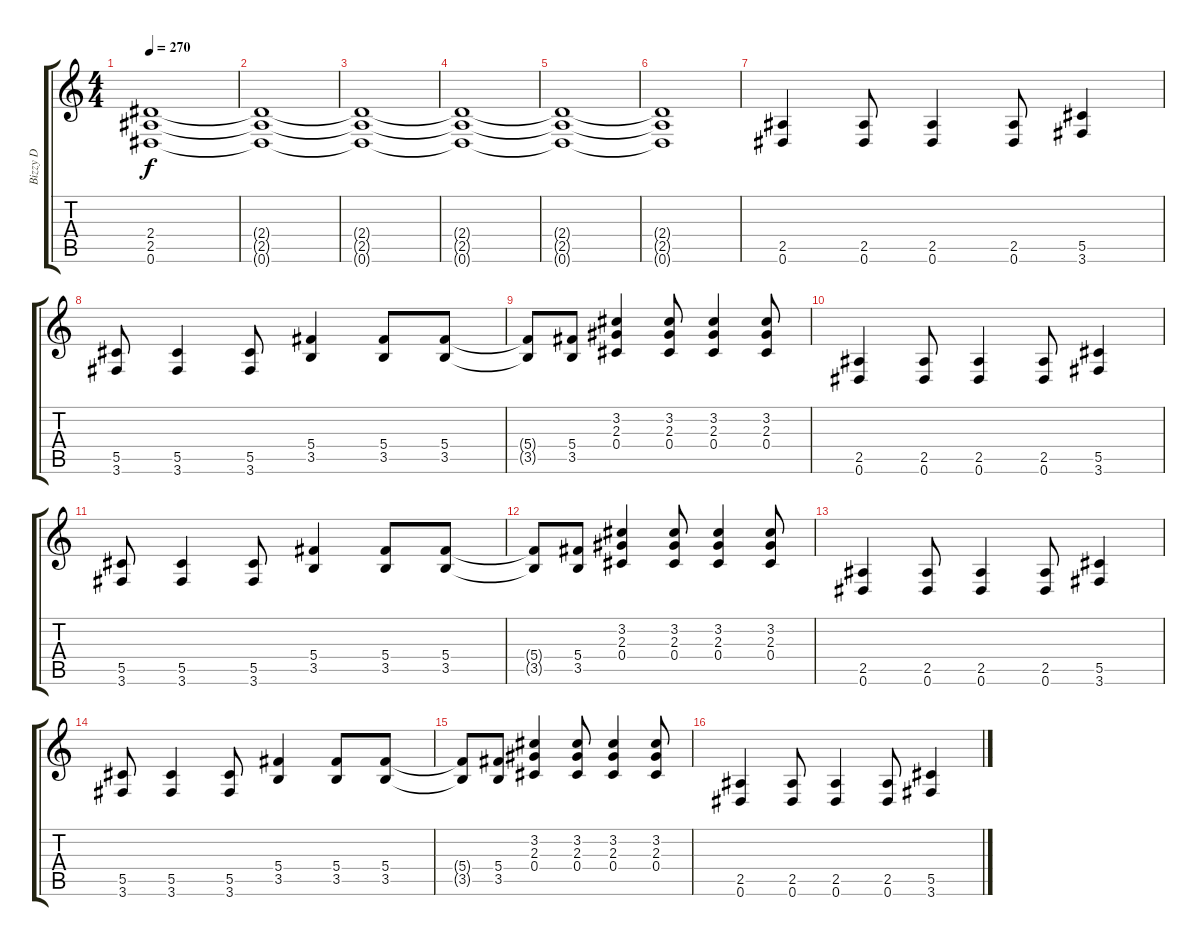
\track ("Bizzy D" "Bizzy D") {instrument distortionguitar}
\staff {score tabs}
\tuning (Eb4 Bb3 Gb3 Db3 Ab2 Eb2) {hide}
\ts (4 4)
\tempo 270
\clef g2
\ks c
(2.4{t} 2.5{t} 0.6{t}).1{dy f volume 6} |
(2.4{t} 2.5{t} 0.6{t}).1 |
(2.4{t} 2.5{t} 0.6{t}).1 |
(2.4{t} 2.5{t} 0.6{t}).1 |
(2.4{t} 2.5{t} 0.6{t}).1 |
(2.4{t} 2.5{t} 0.6{t}).1 |
(2.5 0.6).4{volume 13} (2.5 0.6).8 (2.5 0.6).4 (2.5 0.6).8 (5.5 3.6).4 |
(5.5 3.6).8 (5.5 3.6).4 (5.5 3.6).8 (5.4 3.5).4 (5.4 3.5).8 (5.4 3.5).8 |
(5.4{t} 3.5{t}).8 (5.4 3.5).8 (3.2 2.3 0.4).4 (3.2 2.3 0.4).8 (3.2 2.3 0.4).4 (3.2 2.3 0.4).8 |
(2.5 0.6).4 (2.5 0.6).8 (2.5 0.6).4 (2.5 0.6).8 (5.5 3.6).4 |
(5.5 3.6).8 (5.5 3.6).4 (5.5 3.6).8 (5.4 3.5).4 (5.4 3.5).8 (5.4 3.5).8 |
(5.4{t} 3.5{t}).8 (5.4 3.5).8 (3.2 2.3 0.4).4 (3.2 2.3 0.4).8 (3.2 2.3 0.4).4 (3.2 2.3 0.4).8 |
(2.5 0.6).4 (2.5 0.6).8 (2.5 0.6).4 (2.5 0.6).8 (5.5 3.6).4 |
(5.5 3.6).8 (5.5 3.6).4 (5.5 3.6).8 (5.4 3.5).4 (5.4 3.5).8 (5.4 3.5).8 |
(5.4{t} 3.5{t}).8 (5.4 3.5).8 (3.2 2.3 0.4).4 (3.2 2.3 0.4).8 (3.2 2.3 0.4).4 (3.2 2.3 0.4).8 |
(2.5 0.6).4 (2.5 0.6).8 (2.5 0.6).4 (2.5 0.6).8 (5.5 3.6).4
